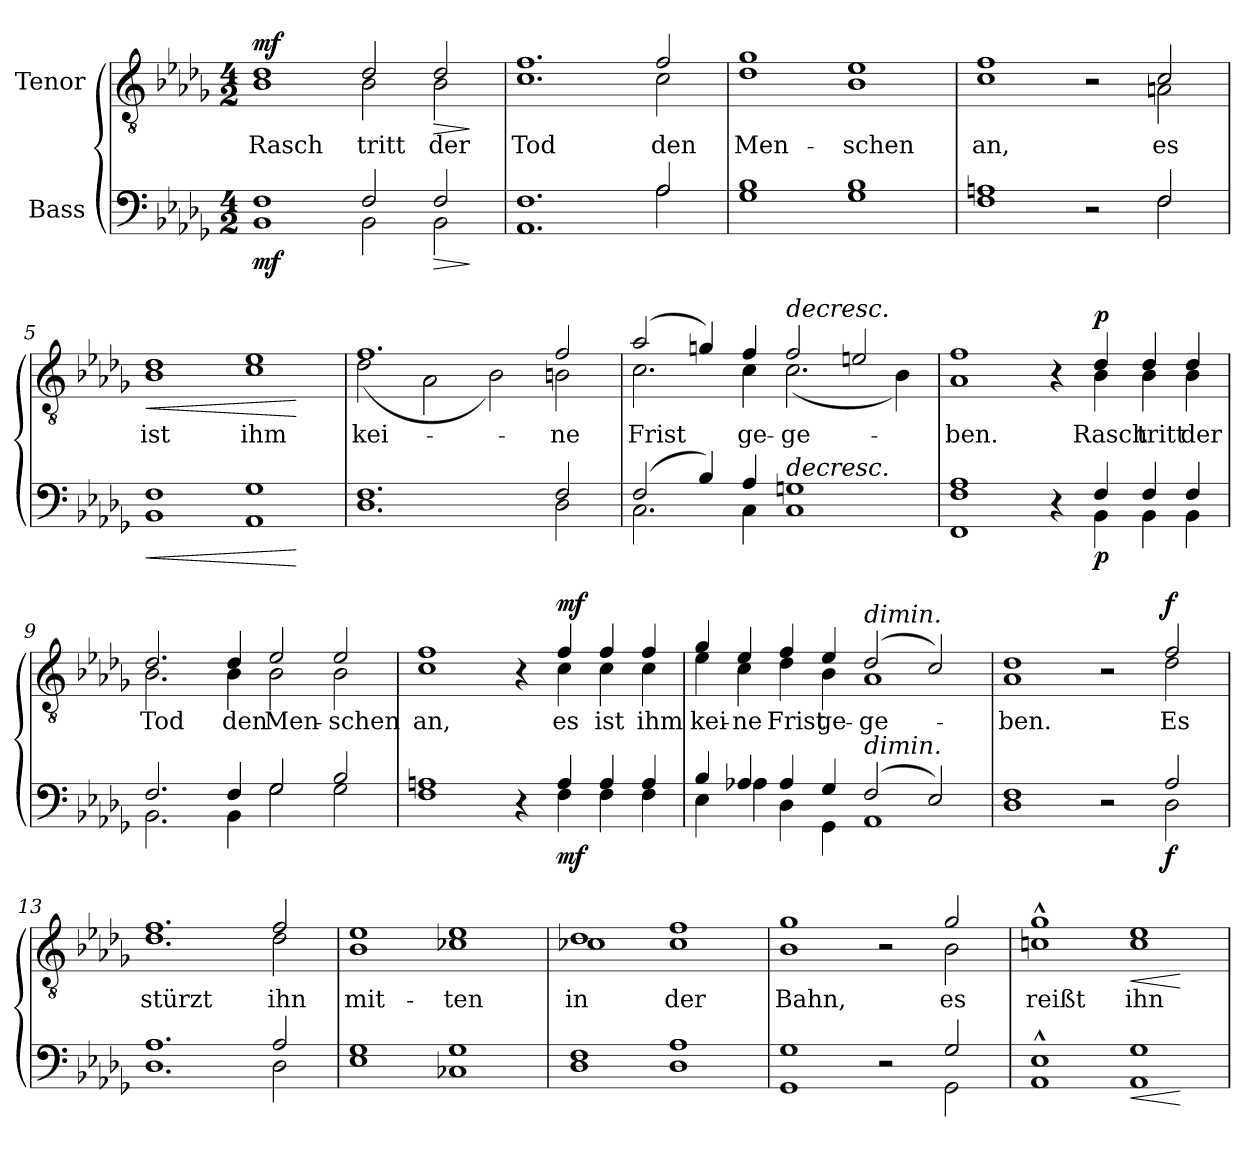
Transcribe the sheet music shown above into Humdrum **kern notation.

**kern	**dynam	**kern	**text	**dynam
*part2	*part2	*part1	*part1	*part1
*staff2	*staff2	*staff1	*staff1	*staff1
*I"Bass	*	*I"Tenor	*	*
*clefF4	*	*clefGv2	*	*
*k[b-e-a-d-g-]	*	*k[b-e-a-d-g-]	*	*
*M4/2	*	*M4/2	*	*
=1	=1	=1	=1	=1
*^	*	*	*	*
!	!	!	!LO:TX:a:B:t=Mäßig	!	!
!	!	!LO:DY:b	!	!LO:LY:b	!LO:DY:b
*	*	*	*^	*	*
1F	1BB-	mf	1d-	1B-	Rasch	mf
!	!	!	!	!	!LO:LY:b	!
2F/	2BB-\	.	2d-/	2B-\	tritt	.
!	!	!LO:HP:b	!	!	!LO:LY:b	!LO:HP:b
2F/	2BB-\	>	2d-/	2B-\	der	>
*v	*v	*	*	*	*	*
*	*	*v	*v	*	*
.	]	.	.	]
=2	=2	=2	=2	=2
*^	*	*	*	*
!	!	!	!	!LO:LY:b	!
*	*	*	*^	*	*
1.F	1.AA-	.	1.f	1.c	Tod	.
!	!	!	!	!	!LO:LY:b	!
2A-/	2A-\	.	2f/	2c\	den	.
=3	=3	=3	=3	=3	=3	=3
!	!	!	!	!	!LO:LY:b	!
1B-	1G-	.	1g-	1d-	Men-	.
!	!	!	!	!	!LO:LY:b	!
1B-	1G-	.	1e-	1B-	-schen	.
=4	=4	=4	=4	=4	=4	=4
!	!	!	!	!	!LO:LY:b	!
1An	1F	.	1f	1c	an,	.
2r	2ryy	.	2r	2ryy	.	.
!	!	!	!	!	!LO:LY:b	!
2F/	2F\	.	2c/	2An\	es	.
=5	=5	=5	=5	=5	=5	=5
!	!	!LO:HP:b	!	!	!LO:LY:b	!LO:HP:b
1F	1BB-	<	1d-	1B-	ist	<
!	!	!	!	!	!LO:LY:b	!
1G-	1AA-	.	1e-	1c	ihm	.
*v	*v	*	*	*	*	*
*	*	*v	*v	*	*
.	[	.	.	[
=6	=6	=6	=6	=6
*^	*	*	*	*
!	!	!	!	!LO:LY:b	!
*	*	*	*^	*	*
1.F	1.D-	.	1.f	(<2d-\	kei-	.
.	.	.	.	2A-\	.	.
.	.	.	.	2B-\)	.	.
!	!	!	!	!	!LO:LY:b	!
2F/	2D-\	.	2f/	2Bn\	-ne	.
!!LO:LB:g=z	!!
=7	=7	=7	=7	=7	=7	=7
!	!	!	!	!	!LO:LY:b	!
(>2F/	2.C\	.	(>2a-/	2.c\	Frist	.
4B-/)	.	.	4gn/)	.	.	.
!	!	!	!	!	!LO:LY:b	!
4A-/	4C\	.	4f/	4c\	ge-	.
!	!	!	!LO:TX:a:i:t=decresc.	!	!	!
!LO:TX:a:i:t=decresc.	!	!	!	!	!	!
!	!	!	!	!	!LO:LY:b	!
1Gn	1C	.	2f/	(<2.c\	-ge-	.
.	.	.	2en/	.	.	.
.	.	.	.	4B-\)	.	.
=8	=8	=8	=8	=8	=8	=8
!	!	!	!	!	!LO:LY:b	!
1A-	1FF 1F	.	1f	1A-	-ben.	.
4r	4ryy	.	4r	4ryy	.	.
!	!	!LO:DY:b	!	!	!LO:LY:b	!LO:DY:b
4F/	4BB-\	p	4d-/	4B-\	Rasch	p
!	!	!	!	!	!LO:LY:b	!
4F/	4BB-\	.	4d-/	4B-\	tritt	.
!	!	!	!	!	!LO:LY:b	!
4F/	4BB-\	.	4d-/	4B-\	der	.
=9	=9	=9	=9	=9	=9	=9
!	!	!	!	!	!LO:LY:b	!
2.F/	2.BB-\	.	2.d-/	2.B-\	Tod	.
!	!	!	!	!	!LO:LY:b	!
4F/	4BB-\	.	4d-/	4B-\	den	.
!	!	!	!	!	!LO:LY:b	!
2G-/	2G-\	.	2e-/	2B-\	Men-	.
!	!	!	!	!	!LO:LY:b	!
2B-/	2G-\	.	2e-/	2B-\	-schen	.
=10	=10	=10	=10	=10	=10	=10
!	!	!	!	!	!LO:LY:b	!
1An	1F	.	1f	1c	an,	.
4r	4ryy	.	4r	4ryy	.	.
!	!	!LO:DY:b	!	!	!LO:LY:b	!LO:DY:b
4A/	4F\	mf	4f/	4c\	es	mf
!	!	!	!	!	!LO:LY:b	!
4A/	4F\	.	4f/	4c\	ist	.
!	!	!	!	!	!LO:LY:b	!
4A/	4F\	.	4f/	4c\	ihm	.
!!LO:LB:g=z	!!
=11	=11	=11	=11	=11	=11	=11
!	!	!	!	!	!LO:LY:b	!
4B-/	4E-\	.	4g-/	4e-\	kei-	.
!	!	!	!	!	!LO:LY:b	!
4A-X/	4A-\	.	4e-/	4c\	-ne	.
!	!	!	!	!	!LO:LY:b	!
4A-/	4D-\	.	4f/	4d-\	Frist	.
!	!	!	!	!	!LO:LY:b	!
4G-/	4GG-\	.	4e-/	4B-\	ge-	.
!	!	!	!LO:TX:a:i:t=dimin.	!	!	!
!LO:TX:a:i:t=dimin.	!	!	!	!	!	!
!	!	!	!	!	!LO:LY:b	!
(>2F/	1AA-	.	(>2d-/	1A-	-ge-	.
2E-/)	.	.	2c/)	.	.	.
=12	=12	=12	=12	=12	=12	=12
!	!	!	!	!	!LO:LY:b	!
1F	1D-	.	1d-	1A-	-ben.	.
2r	2ryy	.	2r	2ryy	.	.
!	!	!LO:DY:b	!	!	!LO:LY:b	!LO:DY:b
2A-/	2D-\	f	2f/	2d-\	Es	f
=13	=13	=13	=13	=13	=13	=13
!	!	!	!	!	!LO:LY:b	!
1.A-	1.D-	.	1.f	1.d-	stürzt	.
!	!	!	!	!	!LO:LY:b	!
2A-/	2D-\	.	2f/	2d-\	ihn	.
=14	=14	=14	=14	=14	=14	=14
!	!	!	!	!	!LO:LY:b	!
1G-	1E-	.	1e-	1B-	mit-	.
!	!	!	!	!	!LO:LY:b	!
1G-	1C-X	.	1e-	1c-X	-ten	.
=15	=15	=15	=15	=15	=15	=15
!	!	!	!	!	!LO:LY:b	!
1F	1D-	.	1d-	1c-X	in	.
!	!	!	!	!	!LO:LY:b	!
1A-	1D-	.	1f	1c-	der	.
=16	=16	=16	=16	=16	=16	=16
!	!	!	!	!	!LO:LY:b	!
1G-	1GG-	.	1g-	1B-	Bahn,	.
2r	2ryy	.	2r	2ryy	.	.
!	!	!	!	!	!LO:LY:b	!
2G-/	2GG-\	.	2g-/	2B-\	es	.
!!LO:LB:g=z	!!
=17	=17	=17	=17	=17	=17	=17
!	!	!	!	!	!LO:LY:b	!
1E-^^	1AA-	.	1g-^^	1cn	reißt	.
!	!	!LO:HP:b	!	!	!LO:LY:b	!LO:HP:b
1G-	1AA-	<	1e-	1c	ihn	<
*v	*v	*	*	*	*	*
*	*	*v	*v	*	*
.	[	.	.	[
=	=	=	=	=
*-	*-	*-	*-	*-
